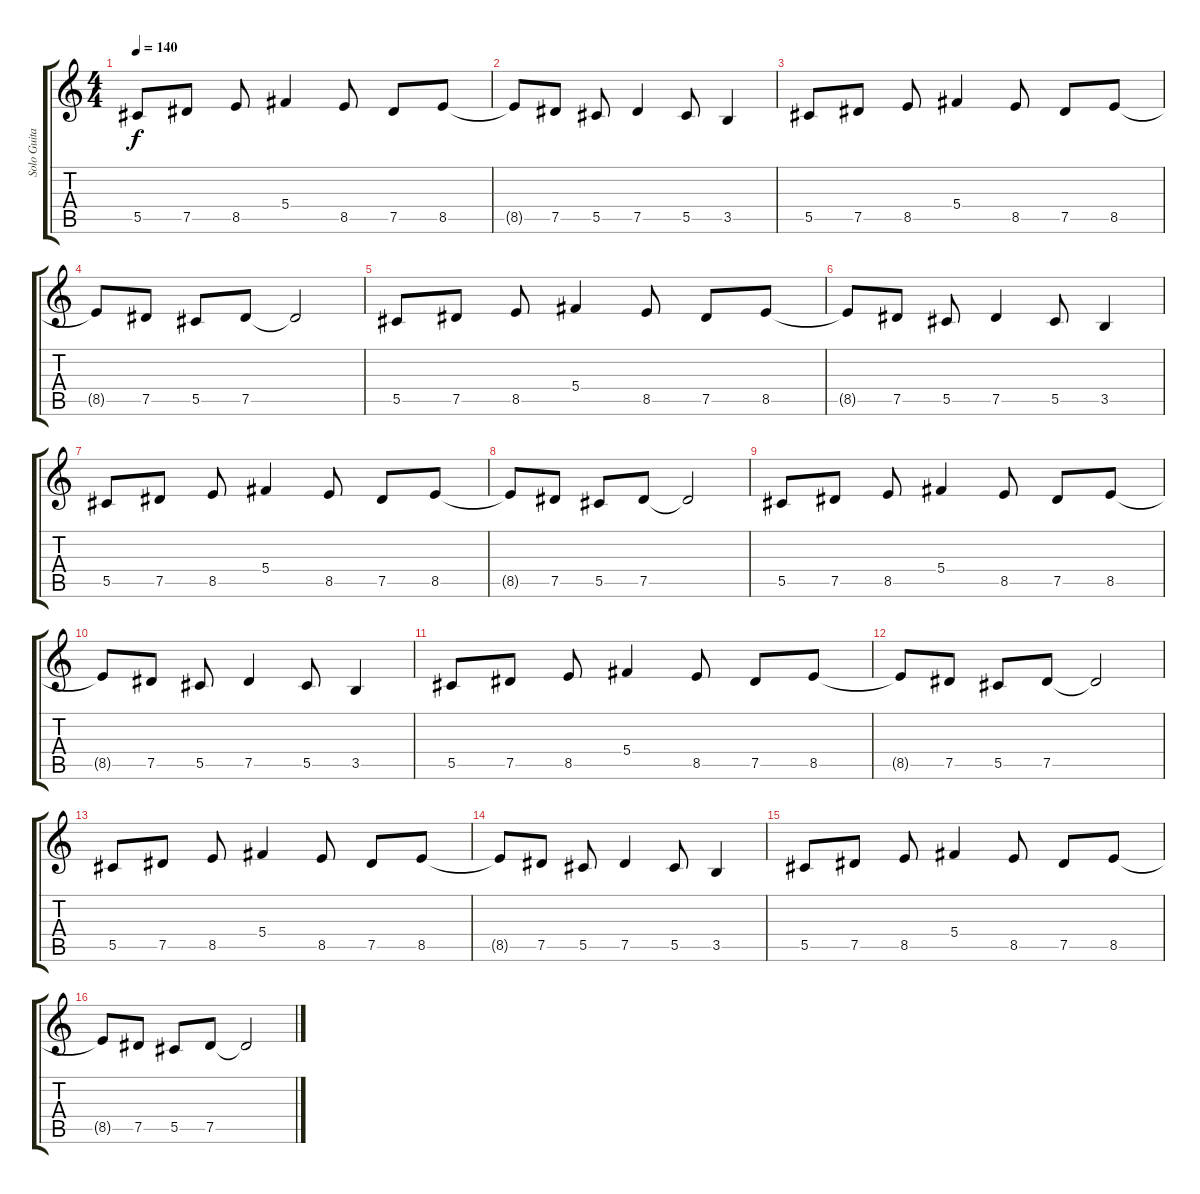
\track ("Solo Guitar" "Solo Guita") {instrument distortionguitar}
\staff {score tabs}
\tuning (Eb4 Bb3 Gb3 Db3 Ab2 Eb2) {hide}
\ts (4 4)
\tempo 140
\clef g2
\ks c
5.5.8{dy f} 7.5.8 8.5.8 5.4.4 8.5.8 7.5.8 8.5.8 |
8.5{t}.8 7.5.8 5.5.8 7.5.4 5.5.8 3.5.4 |
5.5.8 7.5.8 8.5.8 5.4.4 8.5.8 7.5.8 8.5.8 |
8.5{t}.8 7.5.8 5.5.8 7.5.8 7.5{t}.2 |
5.5.8 7.5.8 8.5.8 5.4.4 8.5.8 7.5.8 8.5.8 |
8.5{t}.8 7.5.8 5.5.8 7.5.4 5.5.8 3.5.4 |
5.5.8 7.5.8 8.5.8 5.4.4 8.5.8 7.5.8 8.5.8 |
8.5{t}.8 7.5.8 5.5.8 7.5.8 7.5{t}.2 |
5.5.8 7.5.8 8.5.8 5.4.4 8.5.8 7.5.8 8.5.8 |
8.5{t}.8 7.5.8 5.5.8 7.5.4 5.5.8 3.5.4 |
5.5.8 7.5.8 8.5.8 5.4.4 8.5.8 7.5.8 8.5.8 |
8.5{t}.8 7.5.8 5.5.8 7.5.8 7.5{t}.2 |
5.5.8 7.5.8 8.5.8 5.4.4 8.5.8 7.5.8 8.5.8 |
8.5{t}.8 7.5.8 5.5.8 7.5.4 5.5.8 3.5.4 |
5.5.8 7.5.8 8.5.8 5.4.4 8.5.8 7.5.8 8.5.8 |
8.5{t}.8 7.5.8 5.5.8 7.5.8 7.5{t}.2
